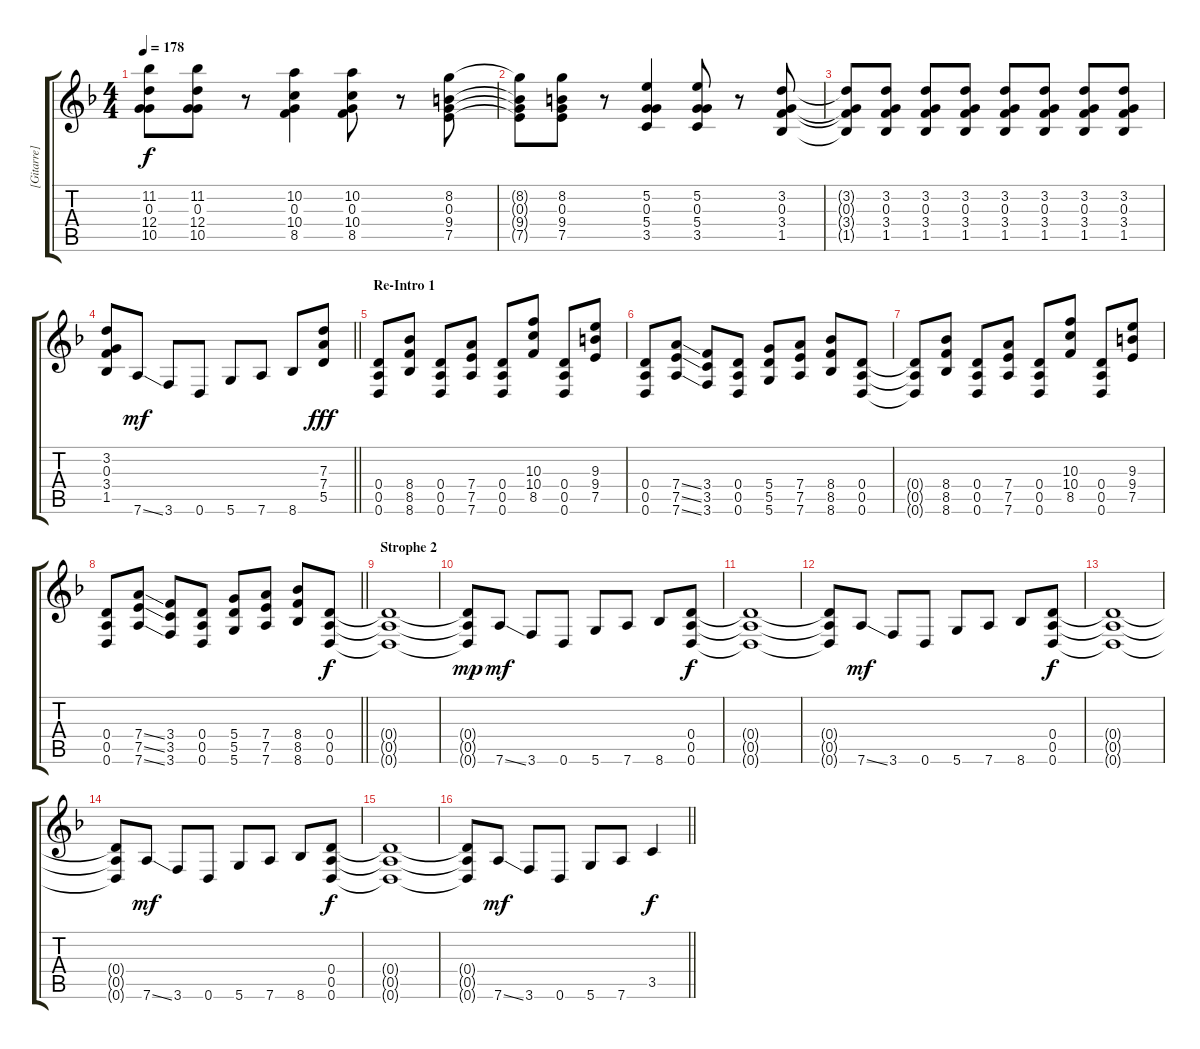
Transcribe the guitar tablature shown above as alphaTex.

\track ("[Gitarre]" "[Gitarre]") {instrument distortionguitar}
\staff {score tabs}
\tuning (E4 B3 G3 D3 A2 D2) {hide}
\ts (4 4)
\tempo 178
\clef g2
\ks dminor
(11.2{t} 0.3{t} 12.4{t} 10.5{t}).8{dy f} (11.2 0.3 12.4 10.5).8 r.8 (10.2 0.3 10.4 8.5).4 (10.2 0.3 10.4 8.5).8 r.8 (8.2 0.3 9.4 7.5).8 |
(8.2{t} 0.3{t} 9.4{t} 7.5{t}).8 (8.2 0.3 9.4 7.5).8 r.8 (5.2 0.3 5.4 3.5).4 (5.2 0.3 5.4 3.5).8 r.8 (3.2 0.3 3.4 1.5).8 |
(3.2{t} 0.3{t} 3.4{t} 1.5{t}).8 (3.2 0.3 3.4 1.5).8 (3.2 0.3 3.4 1.5).8 (3.2 0.3 3.4 1.5).8 (3.2 0.3 3.4 1.5).8 (3.2 0.3 3.4 1.5).8 (3.2 0.3 3.4 1.5).8 (3.2 0.3 3.4 1.5).8 |
\barLineRight lightlight
(3.2 0.3 3.4 1.5).8 7.6{ss}.8{dy mf volume 12 instrument distortionguitar} 3.6.8 0.6.8 5.6.8 7.6.8 8.6.8 (7.3 7.4 5.5).8{dy fff volume 16 instrument distortionguitar} |
\section ("" "Re-Intro 1")
(0.4 0.5 0.6).8{volume 16 instrument distortionguitar} (8.4 8.5 8.6).8 (0.4 0.5 0.6).8 (7.4 7.5 7.6).8 (0.4 0.5 0.6).8 (10.3 10.4 8.5).8 (0.4 0.5 0.6).8 (9.3 9.4 7.5).8 |
(0.4 0.5 0.6).8 (7.4{ss} 7.5{ss} 7.6{ss}).8 (3.4 3.5 3.6).8 (0.4 0.5 0.6).8 (5.4 5.5 5.6).8 (7.4 7.5 7.6).8 (8.4 8.5 8.6).8 (0.4 0.5 0.6).8 |
(0.4{t} 0.5{t} 0.6{t}).8 (8.4 8.5 8.6).8 (0.4 0.5 0.6).8 (7.4 7.5 7.6).8 (0.4 0.5 0.6).8 (10.3 10.4 8.5).8 (0.4 0.5 0.6).8 (9.3 9.4 7.5).8 |
\barLineRight lightlight
(0.4 0.5 0.6).8 (7.4{ss} 7.5{ss} 7.6{ss}).8 (3.4 3.5 3.6).8 (0.4 0.5 0.6).8 (5.4 5.5 5.6).8 (7.4 7.5 7.6).8 (8.4 8.5 8.6).8 (0.4 0.5 0.6).8{dy f} |
\section ("" "Strophe 2")
(0.4{t} 0.5{t} 0.6{t}).1 |
(0.4{t} 0.5{t} 0.6{t}).8{dy mp} 7.6{ss}.8{dy mf} 3.6.8 0.6.8 5.6.8 7.6.8 8.6.8 (0.4 0.5 0.6).8{dy f} |
(0.4{t} 0.5{t} 0.6{t}).1 |
(0.4{t} 0.5{t} 0.6{t}).8 7.6{ss}.8{dy mf} 3.6.8 0.6.8 5.6.8 7.6.8 8.6.8 (0.4 0.5 0.6).8{dy f} |
(0.4{t} 0.5{t} 0.6{t}).1 |
(0.4{t} 0.5{t} 0.6{t}).8 7.6{ss}.8{dy mf} 3.6.8 0.6.8 5.6.8 7.6.8 8.6.8 (0.4 0.5 0.6).8{dy f} |
(0.4{t} 0.5{t} 0.6{t}).1 |
\barLineRight lightlight
(0.4{t} 0.5{t} 0.6{t}).8 7.6{ss}.8{dy mf} 3.6.8 0.6.8 5.6.8 7.6.8 3.5.4{dy f}
